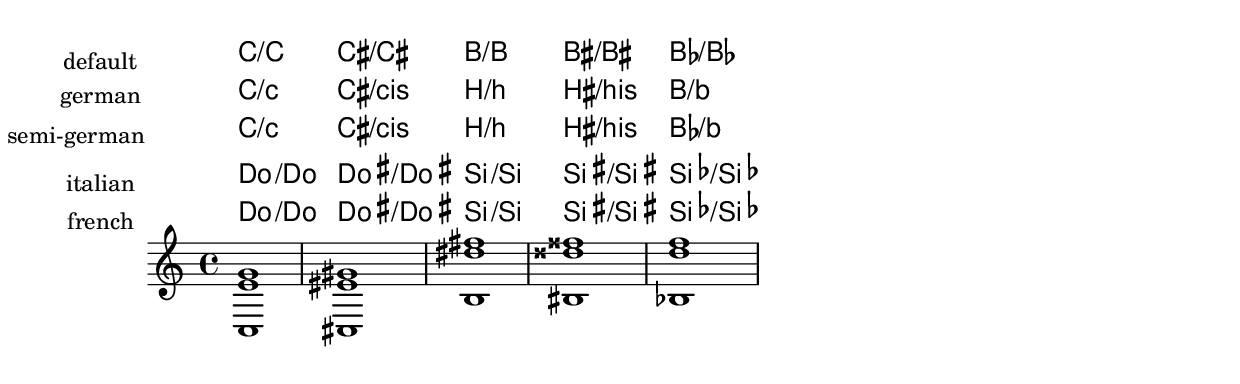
\header {
  texidoc = "
The english naming of chords (default) can be changed to german 
(@code{\\germanChords} replaces B and Bes with H and B) or semi-german 
(@code{\\semiGermanChords} replaces B and Bes with H and Bb).




"
  doctitle = "Changing the chord names to German or semi-German notation"
}
scm = \chordmode {
  c1/c | cis/cis
  b1/b | bis/bis | bes/bes
} 


\layout {
  ragged-right = ##t 
  \context {
    \ChordNames
    \consists "Instrument_name_engraver"
  }
}

<<
  \new ChordNames {
    \set instrumentName = #"default"
    \scm
  }
  \new ChordNames {
    \set instrumentName = #"german"
    \germanChords \scm
  }
  \new ChordNames {
    \set instrumentName = #"semi-german"
    \semiGermanChords \scm
  }
  \new ChordNames {
    \set instrumentName = #"italian"
    \italianChords \scm
  }
  \new ChordNames {
    \set instrumentName = #"french"
    \frenchChords \scm
  }
  \context Voice { \scm }
>>
